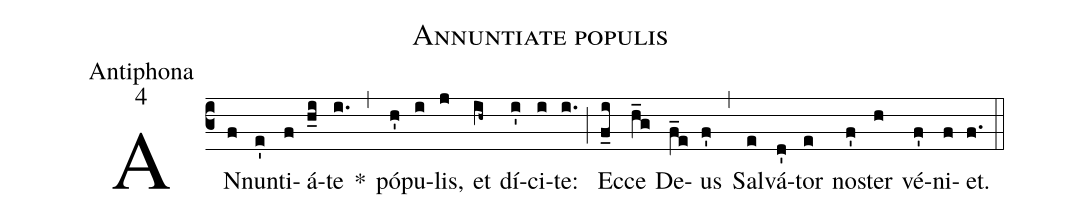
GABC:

name:Annuntiate populis;
office-part:Antiphona;
mode:4;
%%
(c3) AN(f)nun(e')ti(f)á(h_i)te(i.) *(,) pó(h')pu(i)lis,(j) et(ih~) dí(i')ci(i)te:(i.) (;) Ec(f_i)ce(h_g) De(f_e)us(f') (,) Sal(e)vá(d')tor(e) no(f')ster(h) vé(f')ni(f)et.(f.) (::)
